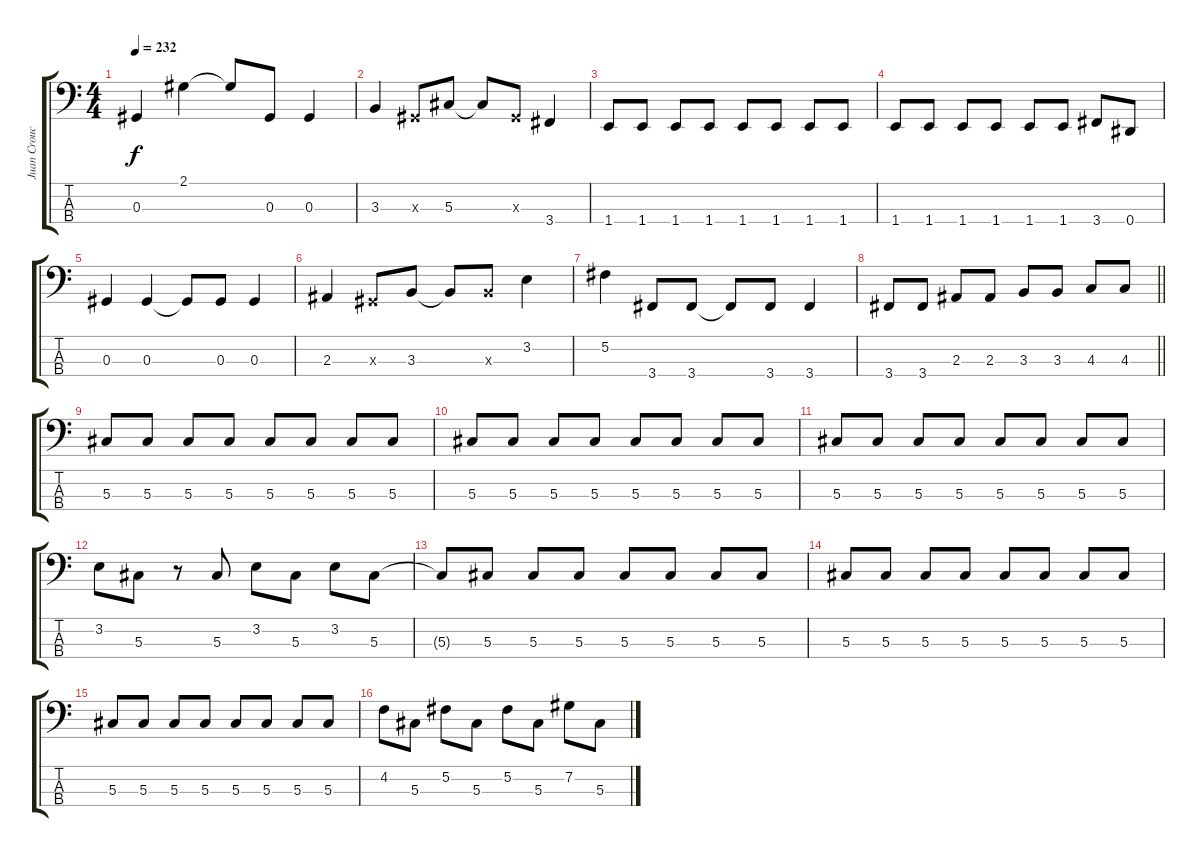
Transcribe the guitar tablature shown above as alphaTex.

\track ("Juan Croucier" "Juan Crouc") {instrument electricbassfinger}
\staff {score tabs}
\tuning (Gb2 Db2 Ab1 Eb1) {hide}
\ts (4 4)
\tempo 232
\clef f4
\ks c
0.3.4{dy f} 2.1.4 2.1{t}.8 0.3.8 0.3.4 |
3.3.4 0.3{x}.8 5.3.8 5.3{t}.8 0.3{x}.8 3.4.4 |
1.4.8 1.4.8 1.4.8 1.4.8 1.4.8 1.4.8 1.4.8 1.4.8 |
1.4.8 1.4.8 1.4.8 1.4.8 1.4.8 1.4.8 3.4.8 0.4.8 |
0.3.4 0.3.4 0.3{t}.8 0.3.8 0.3.4 |
2.3.4 0.3{x}.8 3.3.8 3.3{t}.8 3.3{x}.8 3.2.4 |
5.2.4 3.4.8 3.4.8 3.4{t}.8 3.4.8 3.4.4 |
\barLineRight lightlight
3.4.8 3.4.8 2.3.8 2.3.8 3.3.8 3.3.8 4.3.8 4.3.8 |
5.3.8 5.3.8 5.3.8 5.3.8 5.3.8 5.3.8 5.3.8 5.3.8 |
5.3.8 5.3.8 5.3.8 5.3.8 5.3.8 5.3.8 5.3.8 5.3.8 |
5.3.8 5.3.8 5.3.8 5.3.8 5.3.8 5.3.8 5.3.8 5.3.8 |
3.2.8 5.3.8 r.8 5.3.8 3.2.8 5.3.8 3.2.8 5.3.8 |
5.3{t}.8 5.3.8 5.3.8 5.3.8 5.3.8 5.3.8 5.3.8 5.3.8 |
5.3.8 5.3.8 5.3.8 5.3.8 5.3.8 5.3.8 5.3.8 5.3.8 |
5.3.8 5.3.8 5.3.8 5.3.8 5.3.8 5.3.8 5.3.8 5.3.8 |
4.2.8 5.3.8 5.2.8 5.3.8 5.2.8 5.3.8 7.2.8 5.3.8
